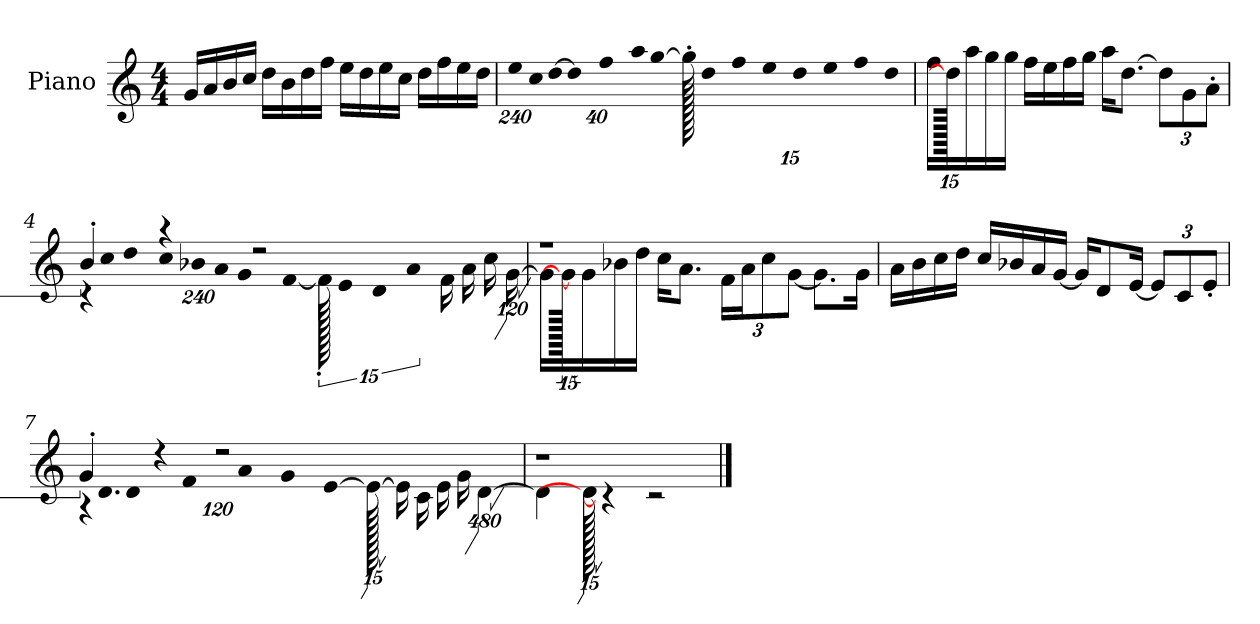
**kern
*part1
*staff1
*I"Piano
*I'P-no
*clefG2
*k[]
*M4/4
*MM90
=1
16g/LL
16a/
16b/
16cc/JJ
16dd\LL
16b\
16dd\
16ff\JJ
16ee\LL
16dd\
16ee\
16cc\JJ
16dd\LL
16ff\
16ee\
16dd\JJ
=2
*Xbrackettup
!LO:N:vis=16
1920%137ee\LL
!LO:N:vis=32
640%23cc\L
!LO:N:vis=32
[640%23dd\JJ
!LO:N:vis=8
960%137dd\]
!LO:N:vis=16
1920%137ff\L
!LO:N:vis=32
640%23aa\K
[384%41gg\J
1920gg'\]
!LO:N:vis=32
640%23dd\KLL
!LO:N:vis=16
1920%137ff\
!LO:N:vis=32
640%23ee\K
!LO:N:vis=16
1920%137dd\
!LO:N:vis=16
1920%137ee\
!LO:N:vis=16
1920%137ff\J
[640%91dd\
=3
16ff\LL
1920dd\]
16aa\
16gg\
16gg\JJ
16ff\LL
16ee\
16ff\
16gg\JJ
16aa\KL
[8.dd\J
12dd\L]
12g\
12a'\J
!!LO:LB:g=z
=4
*^
*	*brackettup
!	!LO:N:vis=32
4b'/	640%23r
!	!LO:N:vis=16
.	1920%137cc\LL
!	!LO:N:vis=32
.	640%23dd\K
!	!LO:N:vis=16
.	1920%137cc\
!	!LO:N:vis=16
.	1920%137b-X\
4r	.
!	!LO:N:vis=16
.	1920%137a\
!	!LO:N:vis=32
.	640%23g\K
.	[384%41f\J
2r	1920f'\]
.	24e\LL
.	24d\JJ
.	6a\
.	16f\LL
.	16a\
.	16cc\
.	[1920%119g\JJ
=5	=5
1r	16g\LL]
.	1920g\_
.	16g\
.	16b-X\
.	16dd\JJ
.	16cc\KL
.	8.a\J
*	*Xbrackettup
.	24f\LL
.	24a\J
.	12cc\
.	[12g\J
.	8.g\L]
.	16g\Jk
1920ryy	.
*v	*v
=6
16a\LL
16b\
16cc\
16dd\JJ
16cc/LL
16b-X/
16a/
[16g/JJ
16g/KL]
8d/
[16e/Jk
12e/L]
12c/
12e'/J
!!LO:LB:g=z
=7
*^
*	*brackettup
!	!LO:N:vis=32
4g'/	640%23r
!	!LO:N:vis=16.
.	960%103d\LL
!	!LO:N:vis=16
.	1920%137d\
!	!LO:N:vis=16
.	1920%137f\
4r	.
!	!LO:N:vis=16
.	1920%137a\
!	!LO:N:vis=32
.	640%23g\K
.	[384%41e\J
2r	1920e\_
.	16e\LL]
.	16c\
.	16e\
.	16g\JJ
.	[1920%479d\
=8	=8
1r	4d\]
.	1920d\_
.	4r
.	2r
1920ryy	.
*v	*v
==
*-
